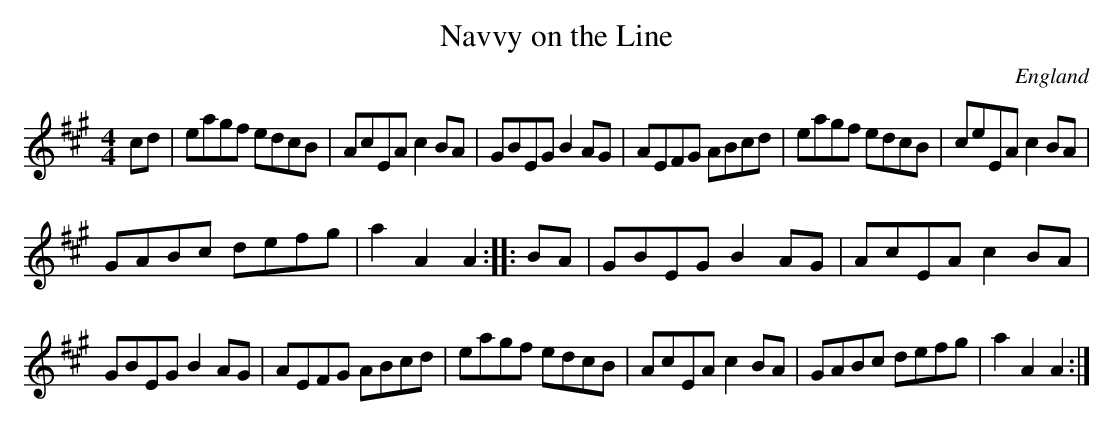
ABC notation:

X:1
T:Navvy on the Line
M:4/4
O:England
K:A major
cd|\
eagf edcB| AcEA c2BA| \
GBEG B2AG| AEFG ABcd| \
eagf edcB| ceEA c2BA|
GABc defg| a2A2 A2 ::\
BA|\
GBEG B2AG| AcEA c2BA|
GBEG B2AG| AEFG ABcd| \
eagf edcB| AcEA c2BA| \
GABc defg| a2A2 A2:|
